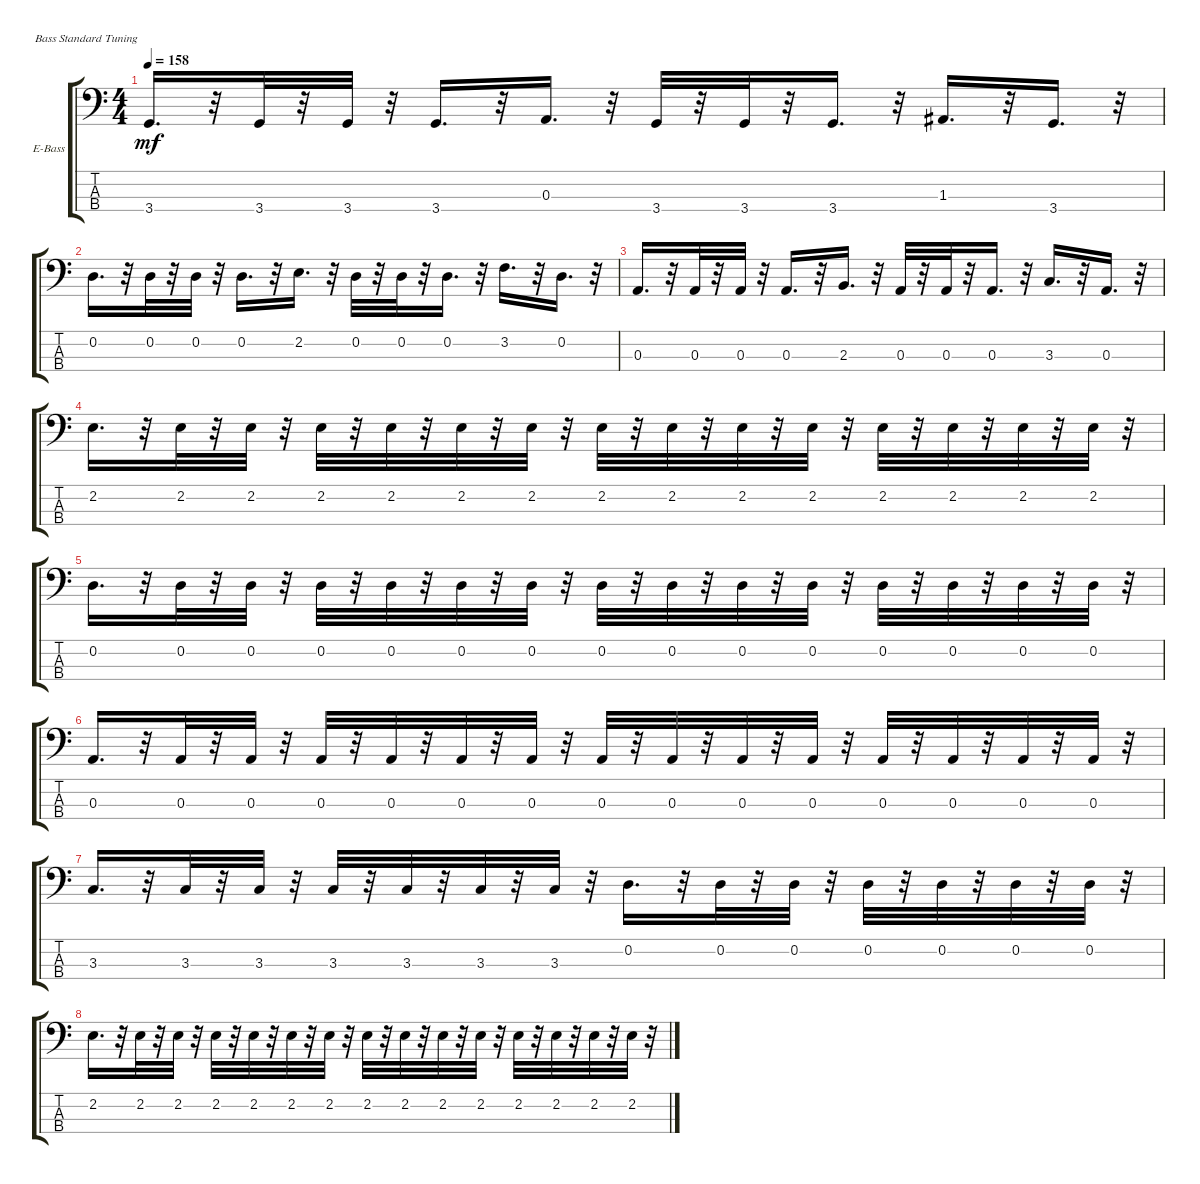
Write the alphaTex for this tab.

\bracketExtendMode groupsimilarinstruments
\firstSystemTrackNameOrientation horizontal
\otherSystemsTrackNameOrientation horizontal
\track ("" "E-Bass") {instrument electricbassfinger}
\staff {score tabs}
\tuning (G2 D2 A1 E1)
\ts (4 4)
\tempo 158
\clef f4
\ks c
3.4.16{d dy mf} r.32 3.4.32 r.32 3.4.32 r.32 3.4.16{d} r.32 0.3.16{d} r.32 3.4.32 r.32 3.4.32 r.32 3.4.16{d} r.32 1.3.16{d} r.32 3.4.16{d} r.32 |
0.2.16{d} r.32 0.2.32 r.32 0.2.32 r.32 0.2.16{d} r.32 2.2.16{d} r.32 0.2.32 r.32 0.2.32 r.32 0.2.16{d} r.32 3.2.16{d} r.32 0.2.16{d} r.32 |
0.3.16{d} r.32 0.3.32 r.32 0.3.32 r.32 0.3.16{d} r.32 2.3.16{d} r.32 0.3.32 r.32 0.3.32 r.32 0.3.16{d} r.32 3.3.16{d} r.32 0.3.16{d} r.32 |
2.2.16{d} r.32 2.2.32 r.32 2.2.32 r.32 2.2.32 r.32 2.2.32 r.32 2.2.32 r.32 2.2.32 r.32 2.2.32 r.32 2.2.32 r.32 2.2.32 r.32 2.2.32 r.32 2.2.32 r.32 2.2.32 r.32 2.2.32 r.32 2.2.32 r.32 |
0.2.16{d} r.32 0.2.32 r.32 0.2.32 r.32 0.2.32 r.32 0.2.32 r.32 0.2.32 r.32 0.2.32 r.32 0.2.32 r.32 0.2.32 r.32 0.2.32 r.32 0.2.32 r.32 0.2.32 r.32 0.2.32 r.32 0.2.32 r.32 0.2.32 r.32 |
0.3.16{d} r.32 0.3.32 r.32 0.3.32 r.32 0.3.32 r.32 0.3.32 r.32 0.3.32 r.32 0.3.32 r.32 0.3.32 r.32 0.3.32 r.32 0.3.32 r.32 0.3.32 r.32 0.3.32 r.32 0.3.32 r.32 0.3.32 r.32 0.3.32 r.32 |
3.3.16{d} r.32 3.3.32 r.32 3.3.32 r.32 3.3.32 r.32 3.3.32 r.32 3.3.32 r.32 3.3.32 r.32 0.2.16{d} r.32 0.2.32 r.32 0.2.32 r.32 0.2.32 r.32 0.2.32 r.32 0.2.32 r.32 0.2.32 r.32 |
2.2.16{d} r.32 2.2.32 r.32 2.2.32 r.32 2.2.32 r.32 2.2.32 r.32 2.2.32 r.32 2.2.32 r.32 2.2.32 r.32 2.2.32 r.32 2.2.32 r.32 2.2.32 r.32 2.2.32 r.32 2.2.32 r.32 2.2.32 r.32 2.2.32 r.32
